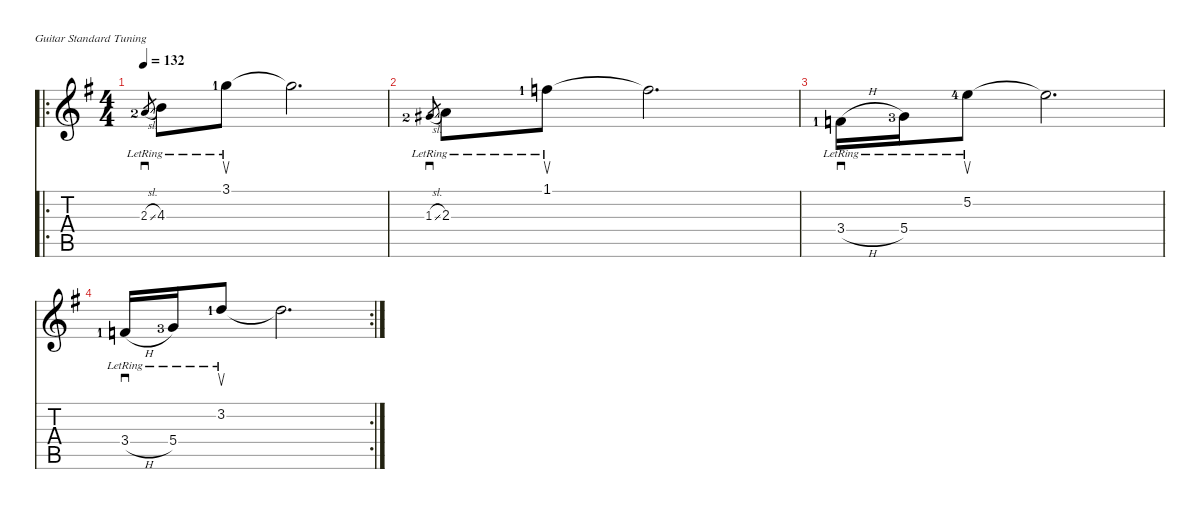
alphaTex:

\defaultSystemsLayout 4
\hideDynamics
\bracketExtendMode nobrackets
\singleTrackTrackNamePolicy hidden
\multiTrackTrackNamePolicy hidden
\firstSystemTrackNameOrientation horizontal
\otherSystemsTrackNameOrientation horizontal
\track ("Gtr. clean" "E-Gt") {instrument electricguitarclean}
\staff {score tabs}
\tuning (E4 B3 G3 D3 A2 E2)
\ro
\ts (4 4)
\tempo 132
\clef g2
\ks g
2.3{sl lr lf 3}.8{sd gr dy mf instrument electricguitarclean} 4.3{lr}.8 3.1{lr lf 2}.8{su} 3.1{t}.2{d} |
1.3{sl lr lf 3}.8{sd gr} 2.3{lr}.8 1.1{lr lf 2}.8{su} 1.1{t}.2{d} |
3.4{h lr lf 2}.16{sd} 5.4{lr lf 4}.16 5.2{lr lf 5}.8{su} 5.2{t}.2{d} |
\rc 2
3.4{h lr lf 2}.16{sd} 5.4{lr lf 4}.16 3.2{lr lf 2}.8{su} 3.2{t}.2{d}
